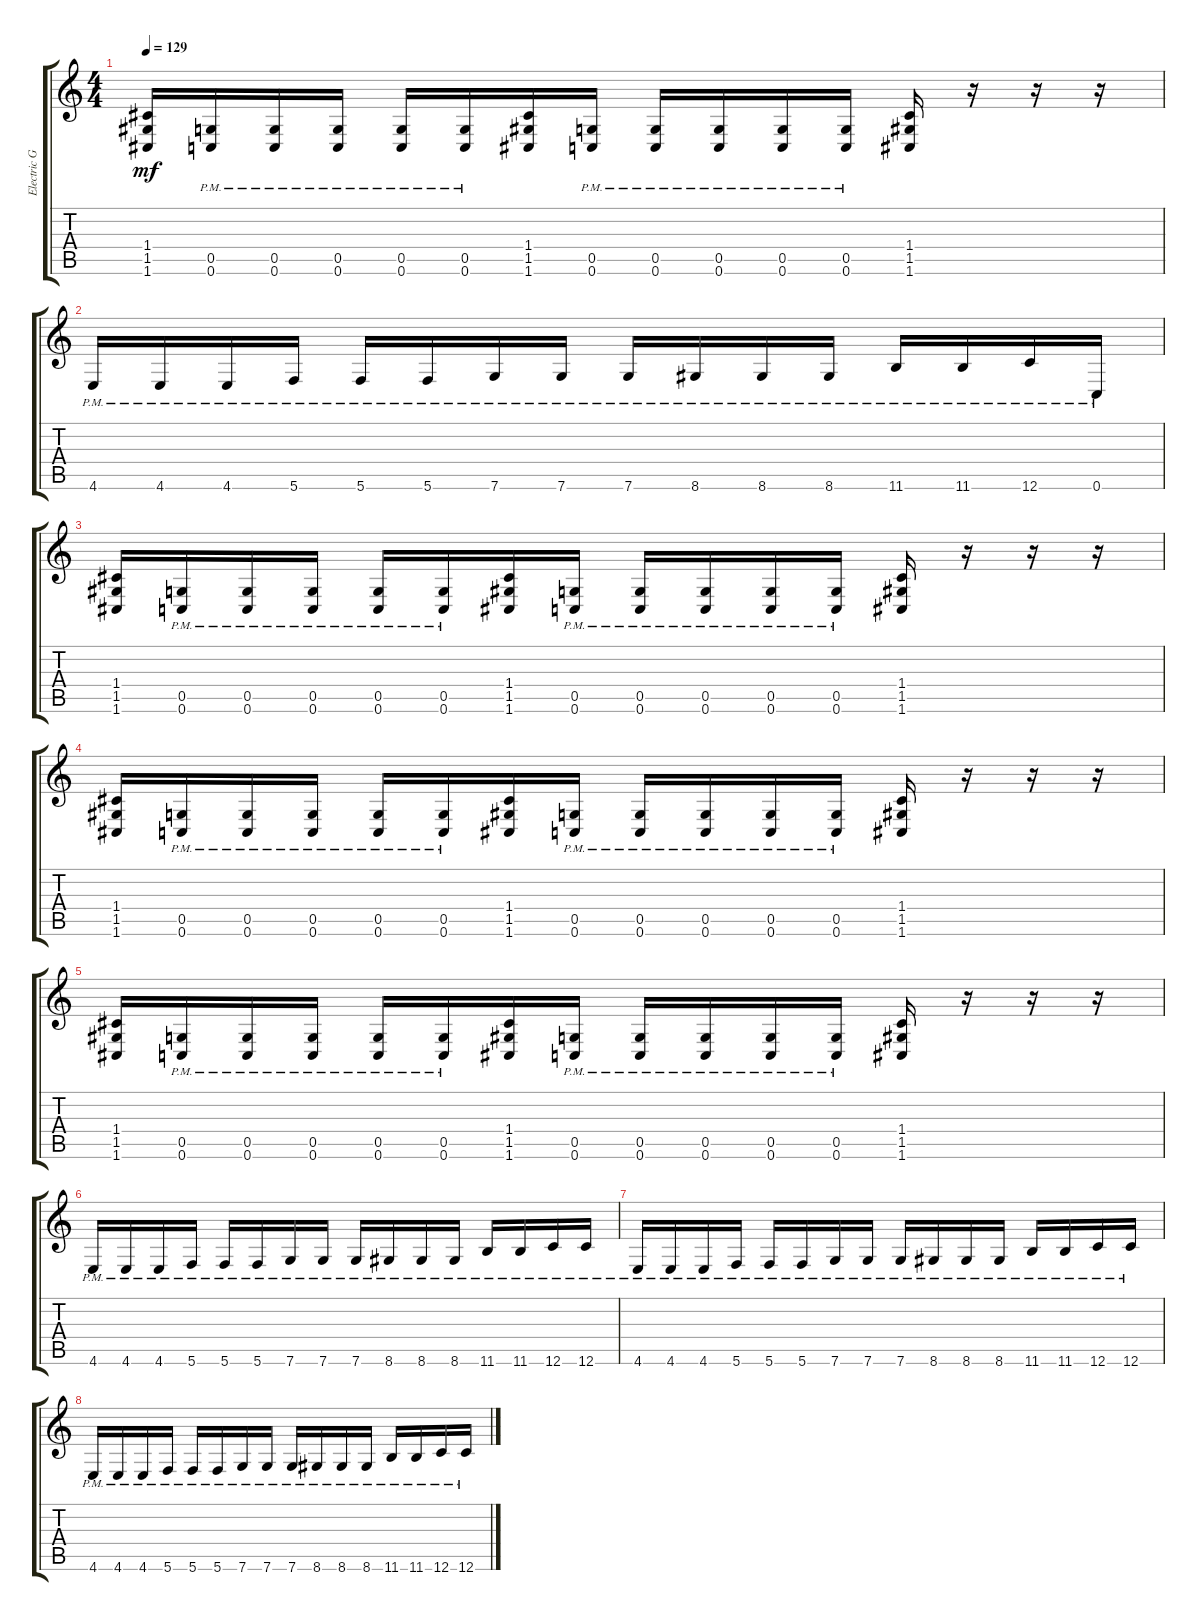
\track ("Electric Guitar" "Electric G") {instrument distortionguitar}
\staff {score tabs}
\tuning (D4 A3 F3 C3 G2 C2) {hide}
\ts (4 4)
\tempo 129
\clef g2
\ks c
(1.4 1.5 1.6).16{dy mf} (0.5{pm} 0.6{pm}).16 (0.5{pm} 0.6{pm}).16 (0.5{pm} 0.6{pm}).16 (0.5{pm} 0.6{pm}).16 (0.5{pm} 0.6{pm}).16 (1.4 1.5 1.6).16 (0.5{pm} 0.6{pm}).16 (0.5{pm} 0.6{pm}).16 (0.5{pm} 0.6{pm}).16 (0.5{pm} 0.6{pm}).16 (0.5{pm} 0.6{pm}).16 (1.4 1.5 1.6).16 r.16 r.16 r.16 |
4.6{pm}.16 4.6{pm}.16 4.6{pm}.16 5.6{pm}.16 5.6{pm}.16 5.6{pm}.16 7.6{pm}.16 7.6{pm}.16 7.6{pm}.16 8.6{pm}.16 8.6{pm}.16 8.6{pm}.16 11.6{pm}.16 11.6{pm}.16 12.6{pm}.16 0.6{pm}.16 |
(1.4 1.5 1.6).16 (0.5{pm} 0.6{pm}).16 (0.5{pm} 0.6{pm}).16 (0.5{pm} 0.6{pm}).16 (0.5{pm} 0.6{pm}).16 (0.5{pm} 0.6{pm}).16 (1.4 1.5 1.6).16 (0.5{pm} 0.6{pm}).16 (0.5{pm} 0.6{pm}).16 (0.5{pm} 0.6{pm}).16 (0.5{pm} 0.6{pm}).16 (0.5{pm} 0.6{pm}).16 (1.4 1.5 1.6).16 r.16 r.16 r.16 |
(1.4 1.5 1.6).16 (0.5{pm} 0.6{pm}).16 (0.5{pm} 0.6{pm}).16 (0.5{pm} 0.6{pm}).16 (0.5{pm} 0.6{pm}).16 (0.5{pm} 0.6{pm}).16 (1.4 1.5 1.6).16 (0.5{pm} 0.6{pm}).16 (0.5{pm} 0.6{pm}).16 (0.5{pm} 0.6{pm}).16 (0.5{pm} 0.6{pm}).16 (0.5{pm} 0.6{pm}).16 (1.4 1.5 1.6).16 r.16 r.16 r.16 |
(1.4 1.5 1.6).16 (0.5{pm} 0.6{pm}).16 (0.5{pm} 0.6{pm}).16 (0.5{pm} 0.6{pm}).16 (0.5{pm} 0.6{pm}).16 (0.5{pm} 0.6{pm}).16 (1.4 1.5 1.6).16 (0.5{pm} 0.6{pm}).16 (0.5{pm} 0.6{pm}).16 (0.5{pm} 0.6{pm}).16 (0.5{pm} 0.6{pm}).16 (0.5{pm} 0.6{pm}).16 (1.4 1.5 1.6).16 r.16 r.16 r.16 |
4.6{pm}.16 4.6{pm}.16 4.6{pm}.16 5.6{pm}.16 5.6{pm}.16 5.6{pm}.16 7.6{pm}.16 7.6{pm}.16 7.6{pm}.16 8.6{pm}.16 8.6{pm}.16 8.6{pm}.16 11.6{pm}.16 11.6{pm}.16 12.6{pm}.16 12.6{pm}.16 |
4.6{pm}.16 4.6{pm}.16 4.6{pm}.16 5.6{pm}.16 5.6{pm}.16 5.6{pm}.16 7.6{pm}.16 7.6{pm}.16 7.6{pm}.16 8.6{pm}.16 8.6{pm}.16 8.6{pm}.16 11.6{pm}.16 11.6{pm}.16 12.6{pm}.16 12.6{pm}.16 |
4.6{pm}.16 4.6{pm}.16 4.6{pm}.16 5.6{pm}.16 5.6{pm}.16 5.6{pm}.16 7.6{pm}.16 7.6{pm}.16 7.6{pm}.16 8.6{pm}.16 8.6{pm}.16 8.6{pm}.16 11.6{pm}.16 11.6{pm}.16 12.6{pm}.16 12.6{pm}.16
